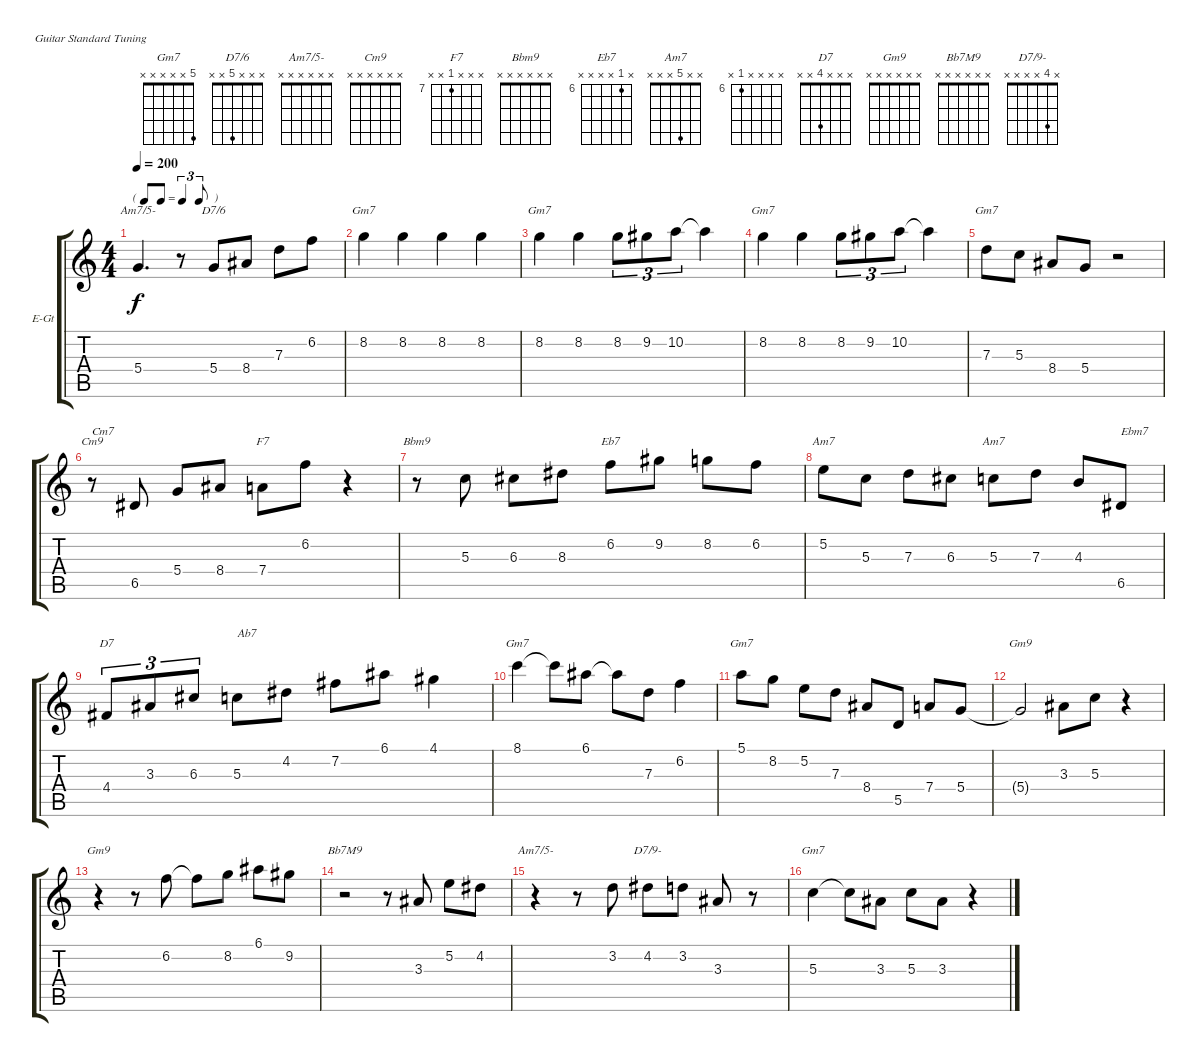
\bracketExtendMode groupsimilarinstruments
\firstSystemTrackNameOrientation horizontal
\otherSystemsTrackNameOrientation horizontal
\track ("Guitare" "E-Gt") {instrument electricguitarjazz}
\staff {score tabs}
\tuning (E4 B3 G3 D3 A2 E2)
\chord ("Gm7" x x 5 x x x)
\chord ("Gm7" x x 7 x x x) {firstfret 7}
\chord ("D7/6" x x x 5 x x)
\chord ("Am7/5-" x x x x x x)
\chord ("Gm7" x 8 x x x x) {firstfret 8}
\chord ("Cm9" x x x x x x)
\chord ("F7" x x x 7 x x) {firstfret 7}
\chord ("Bbm9" x x x x x x)
\chord ("Eb7" x 6 x x x x) {firstfret 6}
\chord ("Am7" x 5 x x x x)
\chord ("Am7" x x 5 x x x)
\chord ("" x x x x 6 x) {firstfret 6}
\chord ("D7" x x x 4 x x)
\chord ("Gm7" 8 x x x x x) {firstfret 8}
\chord ("Gm7" 5 x x x x x)
\chord ("Gm9" x x x x x x)
\chord ("Bb7M9" x x x x x x)
\chord ("D7/9-" x 4 x x x x)
\ts (4 4)
\tf triplet8th
\tempo 200
\clef g2
\ks c
5.4{t}.4{d ch "Am7/5-" dy f} r.8 5.4.8{ch "D7/6"} 8.4.8 7.3.8 6.2.8 |
8.2.4{ch "Gm7"} 8.2.4 8.2.4 8.2.4 |
8.2.4{ch "Gm7"} 8.2.4 8.2.8{tu (3 2)} 9.2.8{tu (3 2)} 10.2.8{tu (3 2)} 10.2{t}.4 |
8.2.4{ch "Gm7"} 8.2.4 8.2.8{tu (3 2)} 9.2.8{tu (3 2)} 10.2.8{tu (3 2)} 10.2{t}.4 |
7.3.8{ch "Gm7"} 5.3.8 8.4.8 5.4.8 r.2 |
r.8{ch "Cm9" txt "Cm7"} 6.5.8 5.4.8 8.4.8 7.4.8{ch "F7"} 6.2.8 r.4 |
r.8{ch "Bbm9"} 5.3.8 6.3.8 8.3.8 6.2.8{ch "Eb7"} 9.2.8 8.2.8 6.2.8 |
5.2.8{ch "Am7"} 5.3.8 7.3.8 6.3.8 5.3.8{ch "Am7"} 7.3.8 4.3.8 6.5.8{ch "" txt "Ebm7"} |
4.4.8{tu (3 2) ch "D7"} 3.3.8{tu (3 2)} 6.3.8{tu (3 2)} 5.3.8{txt "Ab7"} 4.2.8 7.2.8 6.1.8 4.1.4 |
8.1.4{ch "Gm7"} 8.1{t}.8 6.1.8 6.1{t}.8 7.3.8 6.2.4 |
5.1.8{ch "Gm7"} 8.2.8 5.2.8 7.3.8 8.4.8 5.5.8 7.4.8 5.4.8 |
5.4{t}.2{ch "Gm9"} 3.3.8 5.3.8 r.4 |
r.4{ch "Gm9"} r.8 6.2.8 6.2{t}.8 8.2.8 6.1.8 9.2.8 |
r.2{ch "Bb7M9"} r.8 3.3.8 5.2.8 4.2.8 |
r.4{ch "Am7/5-"} r.8 3.2.8 4.2.8{ch "D7/9-"} 3.2.8 3.3.8 r.8 |
5.3.4{ch "Gm7"} 5.3{t}.8 3.3.8 5.3.8 3.3.8 r.4
